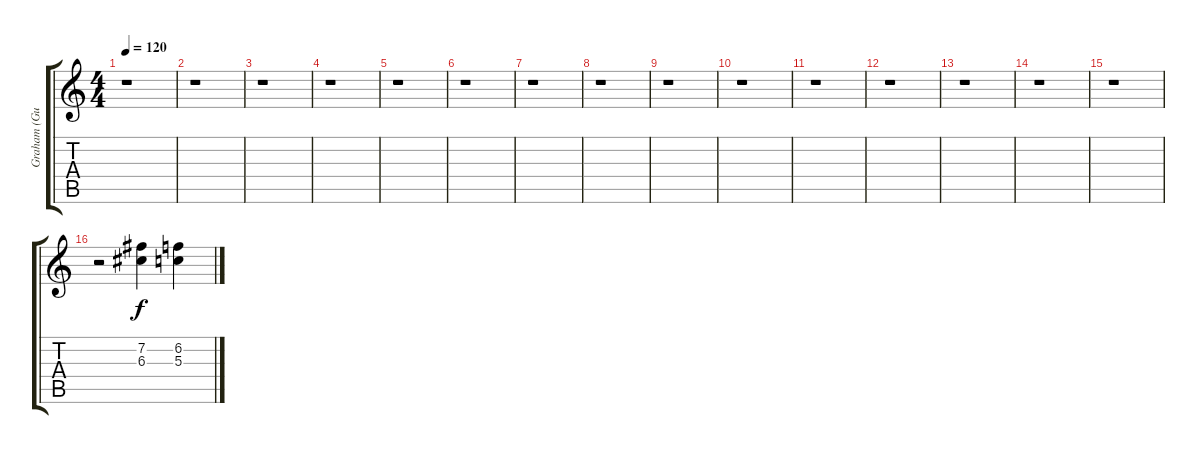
\track ("Graham (Guitar)" "Graham (Gu") {instrument distortionguitar}
\staff {score tabs}
\tuning (E4 B3 G3 D3 A2 E2) {hide}
\ts (4 4)
\tempo 120
\clef g2
\ks c
r.1{dy f} |
r.1 |
r.1 |
r.1 |
r.1 |
r.1 |
r.1 |
r.1 |
r.1 |
r.1 |
r.1 |
r.1 |
r.1 |
r.1 |
r.1 |
r.2 (7.2 6.3).4 (6.2 5.3).4
